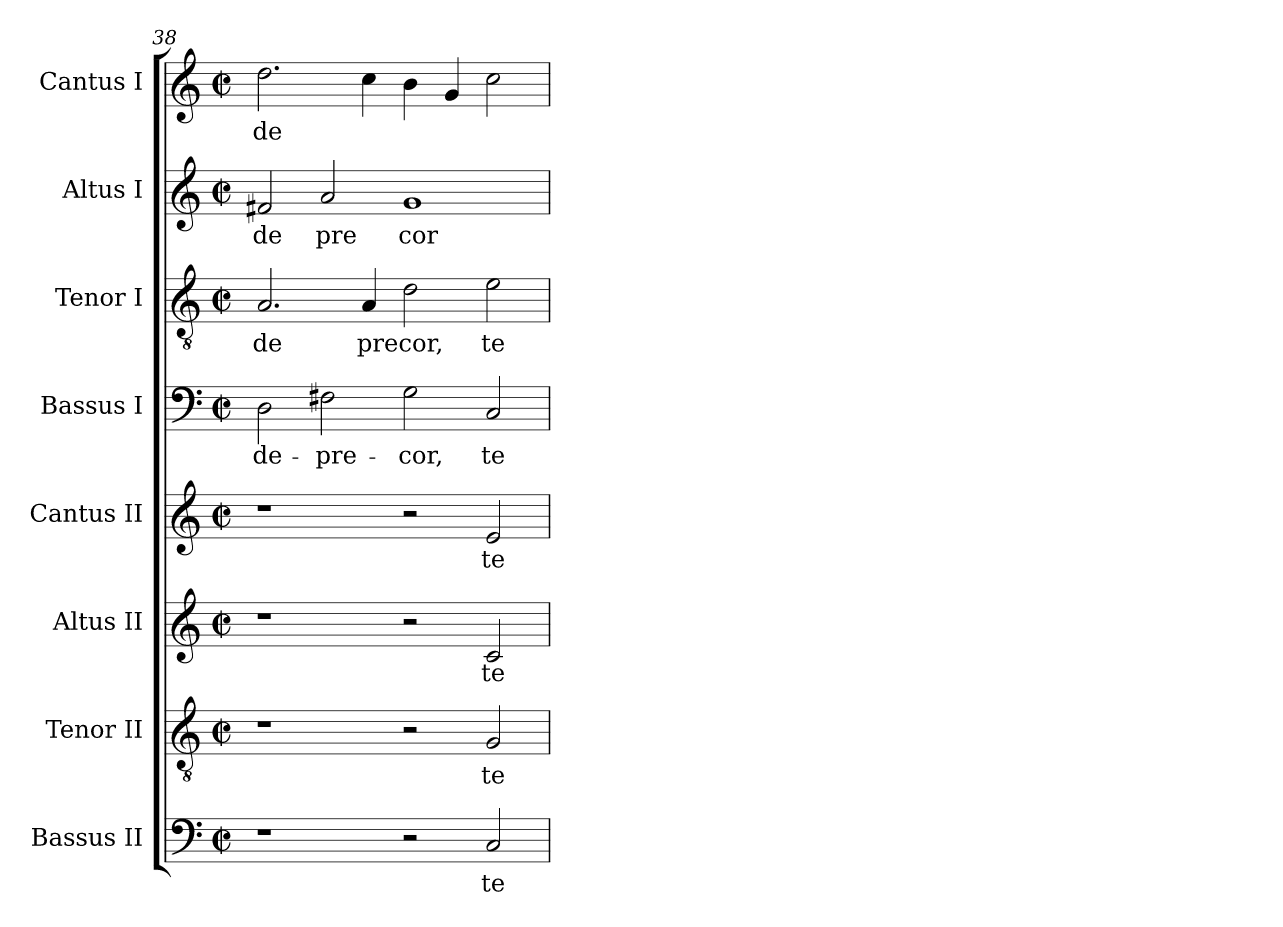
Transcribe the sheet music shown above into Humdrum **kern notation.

**kern	**text	**kern	**text	**kern	**text	**kern	**text	**kern	**text	**kern	**text	**kern	**text	**kern	**text
*part8	*part8	*part7	*part7	*part6	*part6	*part5	*part5	*part4	*part4	*part3	*part3	*part2	*part2	*part1	*part1
*staff8	*staff8	*staff7	*staff7	*staff6	*staff6	*staff5	*staff5	*staff4	*staff4	*staff3	*staff3	*staff2	*staff2	*staff1	*staff1
*I"Bassus II	*	*I"Tenor II	*	*I"Altus II	*	*I"Cantus II	*	*I"Bassus I	*	*I"Tenor I	*	*I"Altus I	*	*I"Cantus I	*
!!LO:PB:g=z
*clefF4	*	*clefGv2	*	*clefG2	*	*clefG2	*	*clefF4	*	*clefGv2	*	*clefG2	*	*clefG2	*
*M2/2	*	*M2/2	*	*M2/2	*	*M2/2	*	*M2/2	*	*M2/2	*	*M2/2	*	*M2/2	*
*met(c|)	*	*met(c|)	*	*met(c|)	*	*met(c|)	*	*met(c|)	*	*met(c|)	*	*met(c|)	*	*met(c|)	*
=38	=38	=38	=38	=38	=38	=38	=38	=38	=38	=38	=38	=38	=38	=38	=38
!	!	!	!	!	!	!	!	!	!LO:LY:b:cj	!	!LO:LY:b:cj	!	!LO:LY:b:cj	!	!LO:LY:b:cj
1r	.	1r	.	1r	.	1r	.	2D\	de-	2.A/	de	2f#X/	de	2.dd\	de
!	!	!	!	!	!	!	!	!	!LO:LY:b:cj	!	!	!	!LO:LY:b:cj	!	!
.	.	.	.	.	.	.	.	2F#X\	-pre-	.	.	2a/	pre	.	.
!	!	!	!	!	!	!	!	!	!	!	!LO:LY:b:cj	!	!	!	!
.	.	.	.	.	.	.	.	.	.	4A/	precor,	.	.	4cc\	.
!	!	!	!	!	!	!	!	!	!LO:LY:b:cj	!	!	!	!LO:LY:b:cj	!	!
2r	.	2r	.	2r	.	2r	.	2G\	-cor,	2d\	.	1g	cor	4b\	.
.	.	.	.	.	.	.	.	.	.	.	.	.	.	4g/	.
!	!LO:LY:b:cj	!	!LO:LY:b:cj	!	!LO:LY:b:cj	!	!LO:LY:b:cj	!	!LO:LY:b:cj	!	!LO:LY:b:cj	!	!	!	!
2C/	te	2G/	te	2c/	te	2e/	te	2C/	te	2e\	te	.	.	2cc\	.
=	=	=	=	=	=	=	=	=	=	=	=	=	=	=	=
*-	*-	*-	*-	*-	*-	*-	*-	*-	*-	*-	*-	*-	*-	*-	*-
